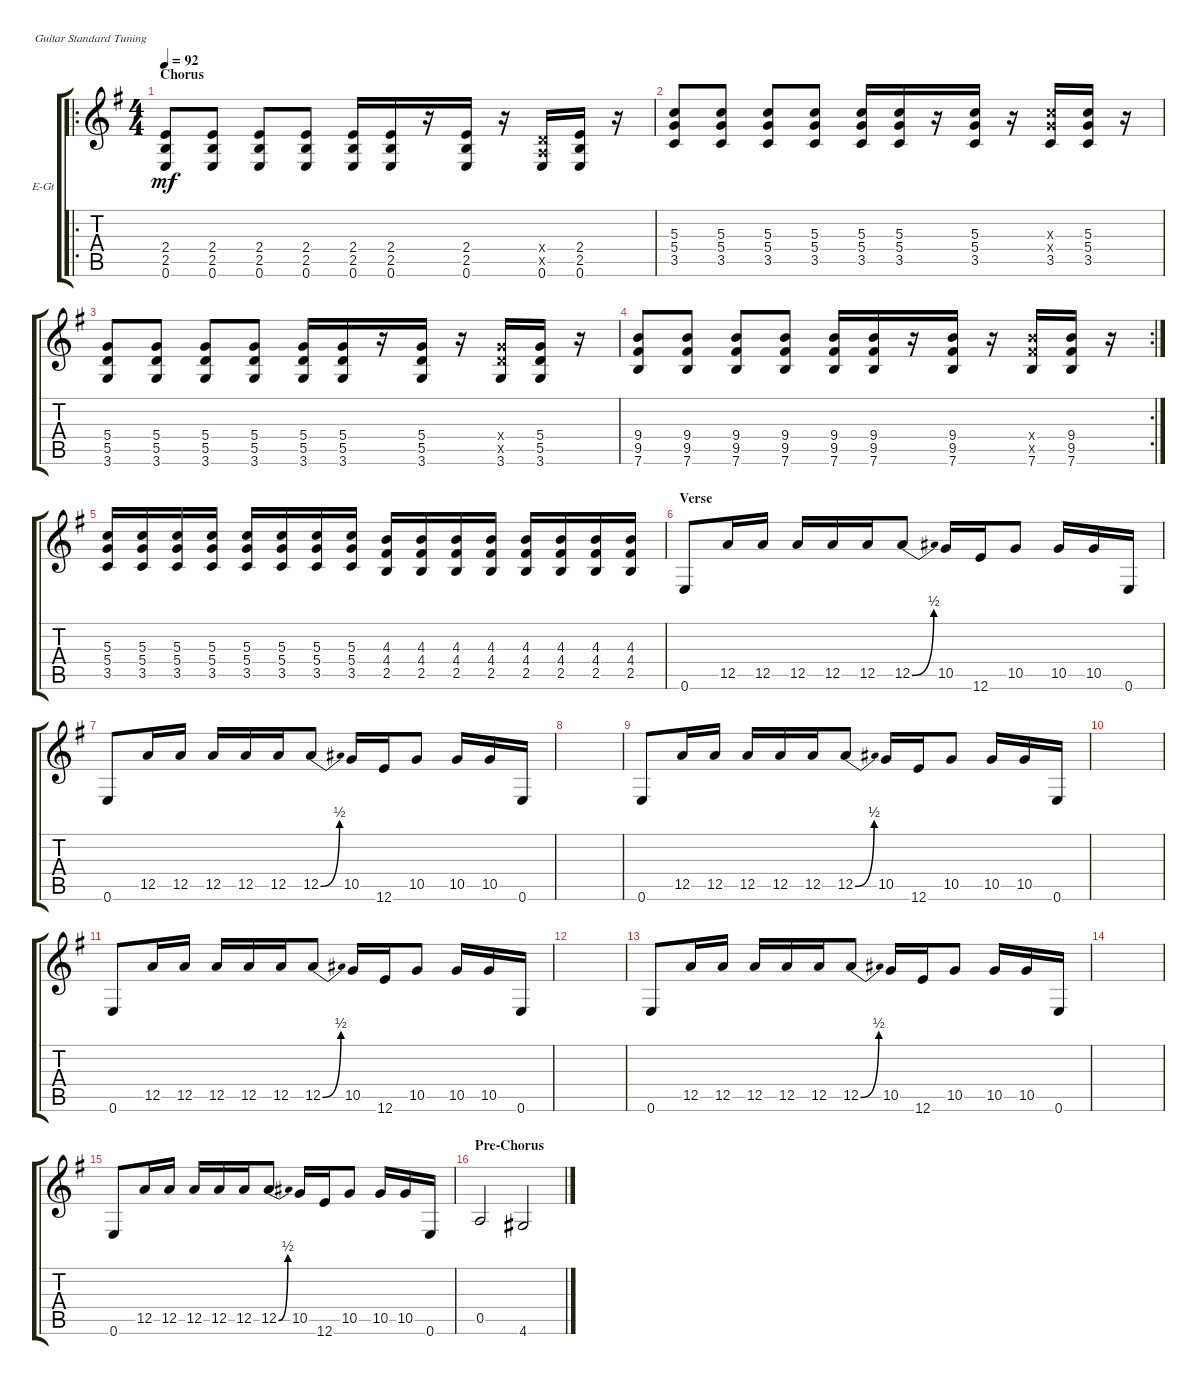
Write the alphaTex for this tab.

\defaultSystemsLayout 4
\bracketExtendMode groupsimilarinstruments
\firstSystemTrackNameOrientation horizontal
\otherSystemsTrackNameOrientation horizontal
\track ("Electric Guitar" "E-Gt") {instrument distortionguitar}
\staff {score tabs}
\tuning (E4 B3 G3 D3 A2 E2)
\ro
\ts (4 4)
\section ("" "Chorus")
\tempo 92
\clef g2
\ks g
(2.5 0.6 2.4).8{dy mf} (0.6 2.5 2.4).8 (0.6 2.5 2.4).8 (2.5 0.6 2.4).8 (2.5 0.6 2.4).16 (2.5 0.6 2.4).16 r.16 (0.6 2.5 2.4).16 r.16 (0.5{x} 0.4{x} 0.6).16 (0.6 2.5 2.4).16 r.16 |
(3.5 5.4 5.3).8 (3.5 5.4 5.3).8 (3.5 5.4 5.3).8 (3.5 5.4 5.3).8 (3.5 5.4 5.3).16 (3.5 5.4 5.3).16 r.16 (3.5 5.4 5.3).16 r.16 (3.5 5.4{x} 5.3{x}).16 (3.5 5.4 5.3).16 r.16 |
(5.5 5.4 3.6).8 (5.5 5.4 3.6).8 (5.5 5.4 3.6).8 (5.5 5.4 3.6).8 (5.5 5.4 3.6).16 (5.5 5.4 3.6).16 r.16 (5.5 5.4 3.6).16 r.16 (5.5{x} 5.4{x} 3.6).16 (5.5 5.4 3.6).16 r.16 |
\rc 2
(9.5 9.4 7.6).8 (9.5 9.4 7.6).8 (9.5 9.4 7.6).8 (9.5 9.4 7.6).8 (9.5 9.4 7.6).16 (9.5 9.4 7.6).16 r.16 (9.5 9.4 7.6).16 r.16 (9.5{x} 9.4{x} 7.6).16 (9.5 9.4 7.6).16 r.16 |
(3.5 5.4 5.3).16 (3.5 5.4 5.3).16 (3.5 5.4 5.3).16 (3.5 5.4 5.3).16 (3.5 5.4 5.3).16 (3.5 5.4 5.3).16 (3.5 5.4 5.3).16 (3.5 5.4 5.3).16 (2.5 4.4 4.3).16 (2.5 4.4 4.3).16 (2.5 4.4 4.3).16 (2.5 4.4 4.3).16 (4.4 4.3 2.5).16 (4.4 4.3 2.5).16 (4.4 4.3 2.5).16 (4.4 4.3 2.5).16 |
\section ("" "Verse")
0.6.8 12.5.16 12.5.16 12.5.16 12.5.16 12.5.16 12.5{be (bend 0 0 15 2)}.8 10.5.16 12.6.16 10.5.8 10.5.16 10.5.16 0.6.16 |
0.6.8 12.5.16 12.5.16 12.5.16 12.5.16 12.5.16 12.5{be (bend 0 0 15 2)}.8 10.5.16 12.6.16 10.5.8 10.5.16 10.5.16 0.6.16 |
|
0.6.8 12.5.16 12.5.16 12.5.16 12.5.16 12.5.16 12.5{be (bend 0 0 15 2)}.8 10.5.16 12.6.16 10.5.8 10.5.16 10.5.16 0.6.16 |
|
0.6.8 12.5.16 12.5.16 12.5.16 12.5.16 12.5.16 12.5{be (bend 0 0 15 2)}.8 10.5.16 12.6.16 10.5.8 10.5.16 10.5.16 0.6.16 |
|
0.6.8 12.5.16 12.5.16 12.5.16 12.5.16 12.5.16 12.5{be (bend 0 0 15 2)}.8 10.5.16 12.6.16 10.5.8 10.5.16 10.5.16 0.6.16 |
|
0.6.8 12.5.16 12.5.16 12.5.16 12.5.16 12.5.16 12.5{be (bend 0 0 15 2)}.8 10.5.16 12.6.16 10.5.8 10.5.16 10.5.16 0.6.16 |
\section ("" "Pre-Chorus")
0.5.2 4.6.2
